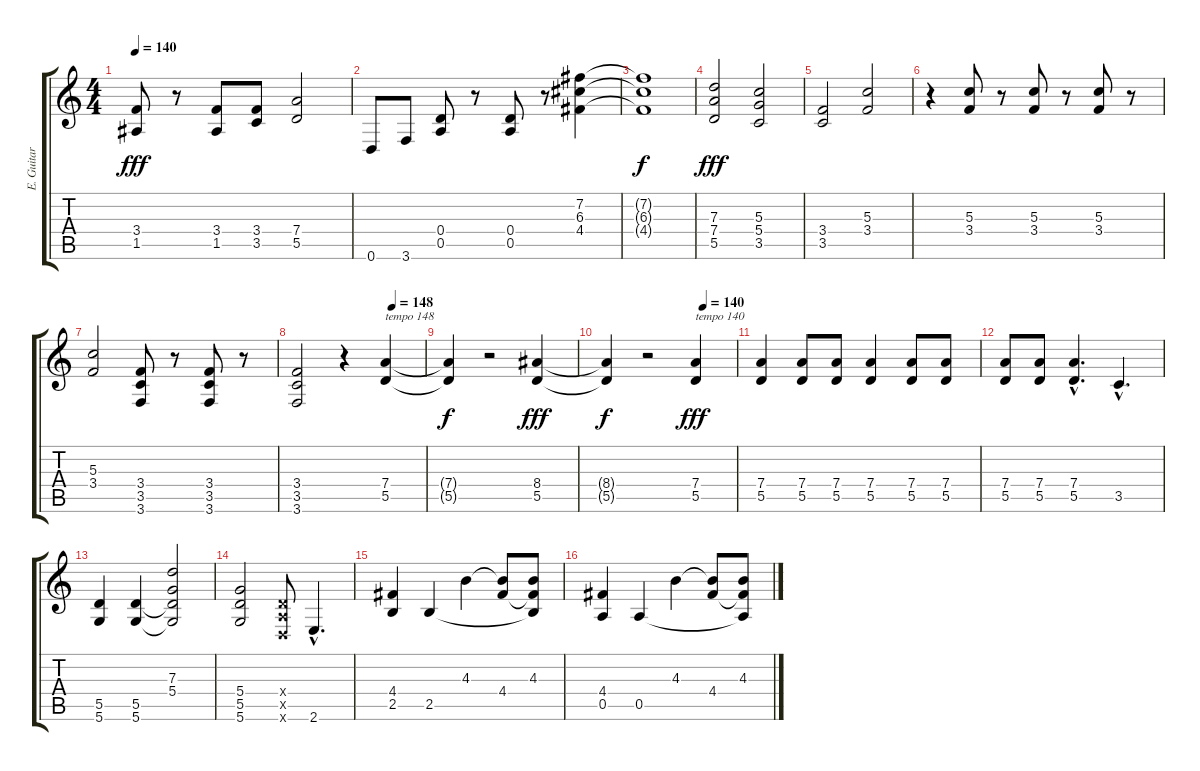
\track ("E. Guitar 2" "E. Guitar ") {instrument distortionguitar}
\staff {score tabs}
\tuning (E4 B3 G3 D3 A2 D2) {hide}
\ts (4 4)
\tempo 140
\clef g2
\ks c
(3.4 1.5).8{dy fff} r.8 (3.4 1.5).8 (3.4 3.5).8 (7.4 5.5).2 |
0.6.8 3.6.8 (0.4 0.5).8 r.8 (0.4 0.5).8 r.8 (7.2 6.3 4.4).4 |
(7.2{t} 6.3{t} 4.4{t}).1{dy f} |
(7.3 7.4 5.5).2{dy fff} (5.3 5.4 3.5).2 |
(3.4 3.5).2 (5.3 3.4).2 |
r.4 (5.3 3.4).8 r.8 (5.3 3.4).8 r.8 (5.3 3.4).8 r.8 |
(5.3 3.4).2 (3.4 3.5 3.6).8 r.8 (3.4 3.5 3.6).8 r.8 |
\tempo (148 0.75)
(3.4 3.5 3.6).2 r.4 (7.4 5.5).4{txt "tempo 148"} |
(7.4{t} 5.5{t}).4{dy f} r.2 (8.4 5.5).4{dy fff} |
\tempo (140 0.75)
(8.4{t} 5.5{t}).4{dy f} r.2 (7.4 5.5).4{txt "tempo 140" dy fff} |
(7.4 5.5).4 (7.4 5.5).8 (7.4 5.5).8 (7.4 5.5).4 (7.4 5.5).8 (7.4 5.5).8 |
(7.4 5.5).8 (7.4 5.5).8 (7.4{hac} 5.5{hac}).4{d} 3.5{hac}.4{d} |
(5.5 5.6).4 (5.5 5.6).4 (7.3 5.4 5.5{t} 5.6{t}).2 |
(5.4 5.5 5.6).2 (0.4{x} 0.5{x} 0.6{x}).8 2.6{hac}.4{d} |
(4.4 2.5).4 2.5.4 4.3.4 (4.3{t} 4.4).8 (4.3 4.4{t} 2.5{t}).8 |
(4.4 0.5).4 0.5.4 4.3.4 (4.3{t} 4.4).8 (4.3 4.4{t} 0.5{t}).8
